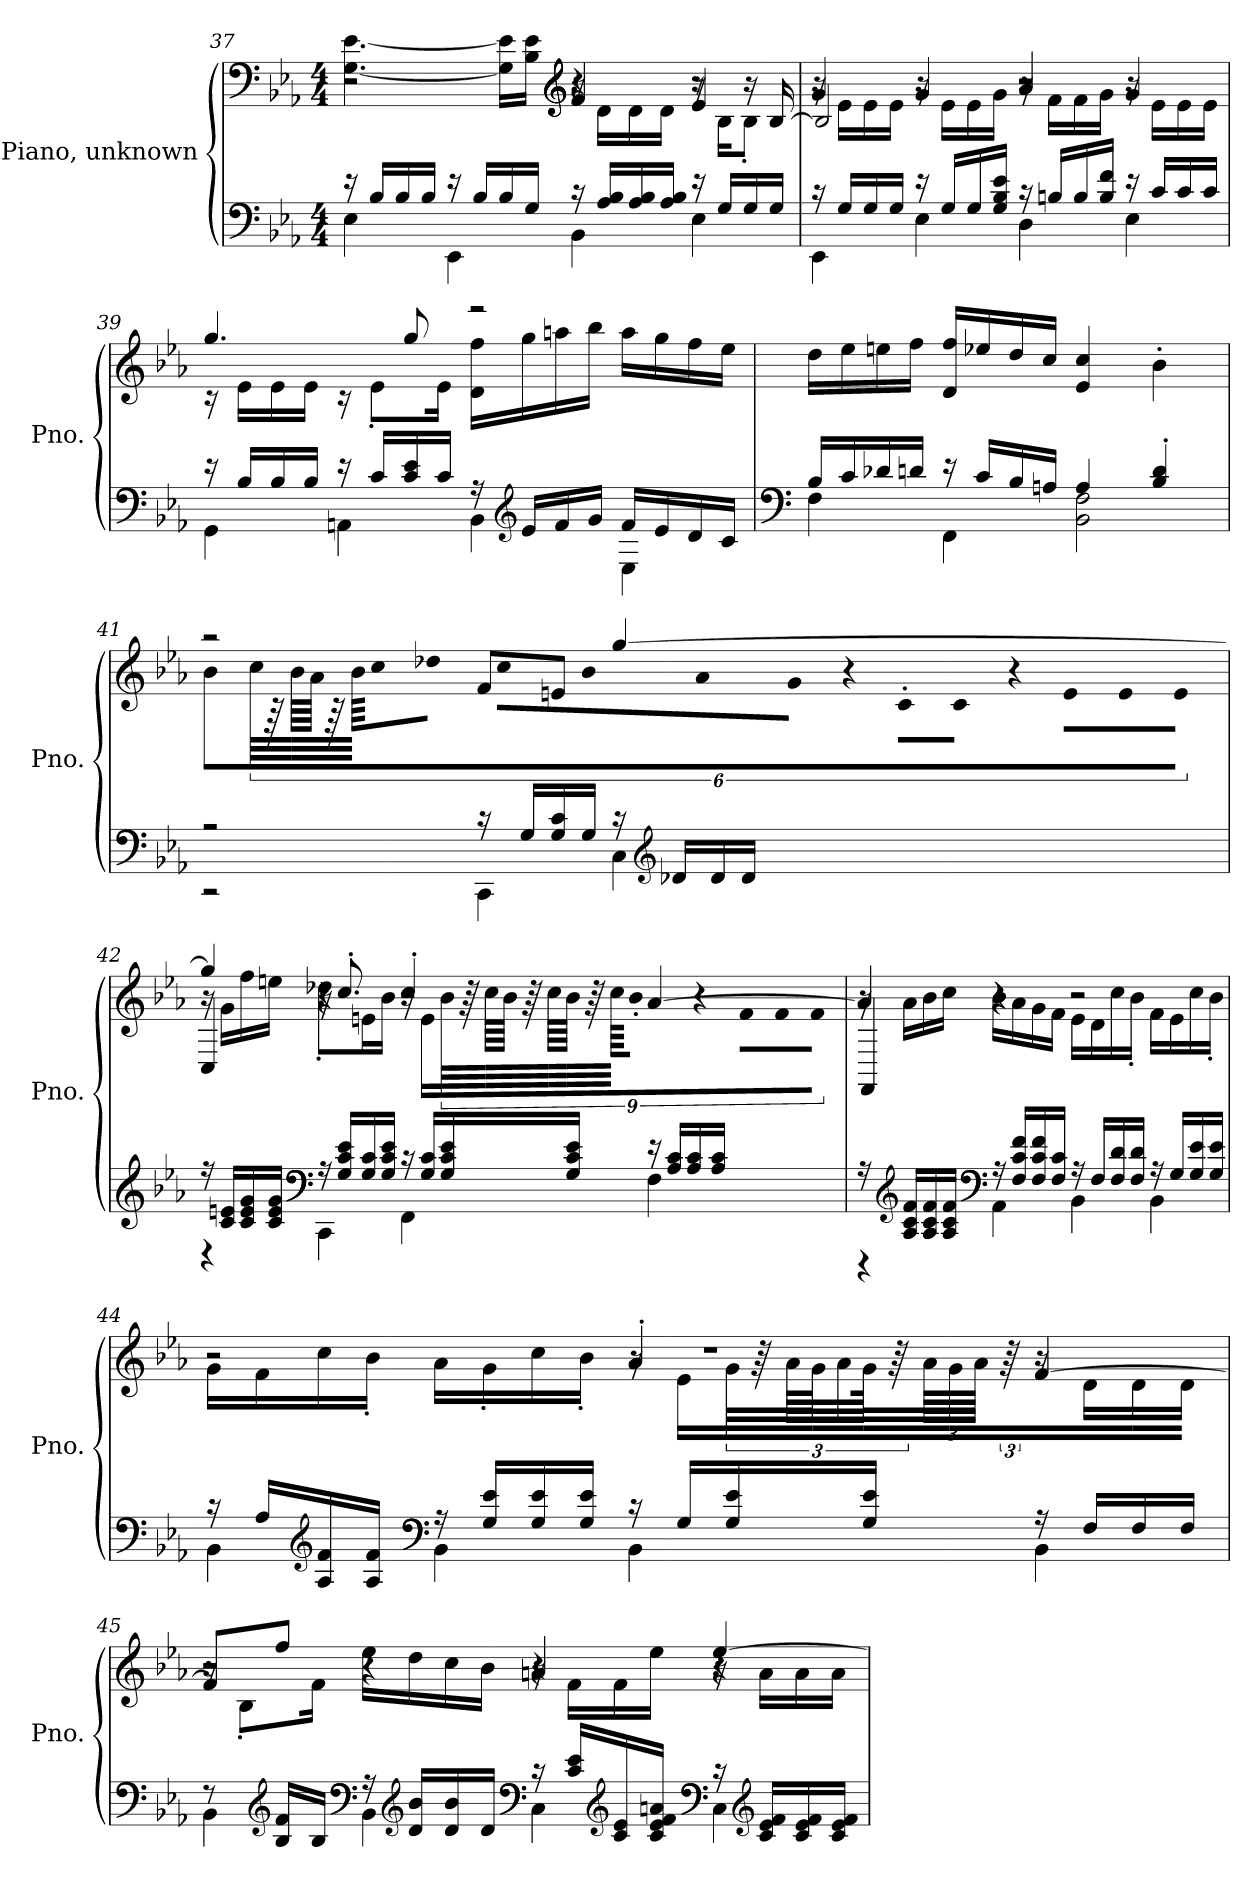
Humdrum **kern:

**kern	**kern
*part1	*part1
*staff2	*staff1
*I"Piano, unknown	*
*I'Pno.	*
!!LO:PB:g=z
*clefF4	*clefF4
*k[b-e-a-]	*k[b-e-a-]
*M4/4	*M4/4
=37	=37
*^	*^
*	*	*	*^
16r	4E-\	2r	[4.G\ [4.e-\	2r
16B-/LL	.	.	.	.
16B-/	.	.	.	.
16B-/JJ	.	.	.	.
16r	4EE-\	.	.	.
16B-/LL	.	.	.	.
16B-/	.	.	16G\] 16e-\]LL	.
16G/JJ	.	.	16B-\ 16e-\JJ	.
*	*	*clefG2	*	*
16r	4BB-\	4f/	16r	4r
16A-/ 16B-/LL	.	.	16d\LL	.
16A-/ 16B-/	.	.	16d\	.
16A-/ 16B-/JJ	.	.	16d\JJ	.
16r	4E-\	4e-/	16r	8r
16G/LL	.	.	16B-\KL	.
16G/	.	.	8B-'\J	16r
16G/JJ	.	.	.	[16B-/
=38	=38	=38	=38	=38
16r	4EE-\	4g/	16r	2B-/]
16G/LL	.	.	16e-\LL	.
16G/	.	.	16e-\	.
16G/JJ	.	.	16e-\JJ	.
16r	4E-\	4g/	16r	.
16G/LL	.	.	16e-\LL	.
16G/	.	.	16e-\	.
16G/ 16B-/ 16e-/JJ	.	.	16g\JJ	.
16r	4D\	4a-/	16r	2r
16Bn/LL	.	.	16f\LL	.
16B/	.	.	16f\	.
16B/ 16f/JJ	.	.	16g\JJ	.
16r	4E-\	4g/	16r	.
16c/LL	.	.	16e-\LL	.
16c/	.	.	16e-\	.
16c/JJ	.	.	16e-\JJ	.
*	*	*	*v	*v
!!LO:LB:g=z
=39	=39	=39	=39
16r	4GG\	4.gg/	16r
16B-/LL	.	.	16e-\LL
16B-/	.	.	16e-\
16B-/JJ	.	.	16e-\JJ
16r	4AAn\	.	16r
16c/LL	.	.	8e-'\L
16c/ 16e-/	.	8gg/	.
16c/JJ	.	.	16e-\Jk
16r	4BB-\	2r	16d\ 16ff\LL
*clefG2	*	*	*
16e-/LL	.	.	16gg\
16f/	.	.	16aan\
16g/JJ	.	.	16bb-\JJ
16f/LL	4E-\	.	16aa\LL
16e-/	.	.	16gg\
16d/	.	.	16ff\
16c/JJ	.	.	16ee-\JJ
*	*	*v	*v
=40	=40	=40
*clefF4	*	*
16B-/LL	4F\	16dd\LL
16c/	.	16ee-\
16d-X/	.	16een\
16dn/JJ	.	16ff\JJ
16r	4FF\	16d/ 16ff/LL
16c/LL	.	16ee-X/
16B-/	.	16dd/
16An/JJ	.	16cc/JJ
4A/	2BB-\ 2F\	4e-/ 4cc/
4B-/' 4d/'	.	4b-'\
!!LO:LB:g=z
=41	=41	=41
*	*	*^
2r	2r	2r	8b-\L
.	.	.	96cc\Jkkk
.	.	.	96r
.	.	.	96b-\LLLL
.	.	.	96a-\JJJJ
.	.	.	96r
.	.	.	96b-\KLLL
.	.	.	32cc\
.	.	.	32dd-X\JJJ
.	.	.	16cc\LL
.	.	.	16b-\
.	.	.	16a-\
.	.	.	16g\JJ
16r	4CC\	8f/L	16r
16G/LL	.	.	8c'\L
16G/ 16c/	.	8en/J	.
16G/JJ	.	.	16c\Jk
16r	4C\	[4gg/	16r
*clefG2	*	*	*
16d-X/LL	.	.	16e\LL
16d-/	.	.	16e\
16d-/JJ	.	.	16e\JJ
!!LO:LB:g=z
=42	=42	=42	=42
*	*	*	*^
16r	4r	4gg/]	16r	4C/
16c/ 16en/LL	.	.	16g\LL	.
16c/ 16e/ 16g/	.	.	16ff\	.
16c/ 16e/ 16g/JJ	.	.	16een\JJ	.
*clefF4	*	*	*	*
16r	4CC\	16r	8dd-X'\L	4r
16G/ 16c/ 16e/LL	.	8.cc'/	.	.
16G/ 16c/	.	.	16en\L	.
16G/ 16c/ 16e/JJ	.	.	16b-\JJ	.
16r	4FF\	4cc'/	16r	2r
16G/ 16c/LL	.	.	16e\LL	.
16G/ 16c/ 16e/	.	.	96b-\JJkk	.
.	.	.	96r	.
.	.	.	96cc\LLLL	.
.	.	.	96b-\JJJJ	.
.	.	.	96r	.
.	.	.	96cc\LLLL	.
16G/ 16c/ 16e/JJ	.	.	96b-\JJJJ	.
.	.	.	96r	.
.	.	.	96cc\KLLL	.
.	.	.	32b-'\JJJ	.
16r	4F\	[4a-/	16r	.
16A-/ 16c/LL	.	.	16f\LL	.
16A-/ 16c/	.	.	16f\	.
16A-/ 16c/JJ	.	.	16f\JJ	.
!!LO:LB:g=z	!!	!!
=43	=43	=43	=43	=43
16r	4r	4a-/]	16r	4FF/
*clefG2	*	*	*	*
16A-/ 16c/ 16f/LL	.	.	16a-\LL	.
16A-/ 16c/ 16f/	.	.	16b-\	.
16A-/ 16c/ 16f/JJ	.	.	16cc\JJ	.
*clefF4	*	*	*	*
16r	4AA-\	4r	16b-\LL	4r
16F/ 16c/ 16f/LL	.	.	16a-\	.
16F/ 16c/ 16f/	.	.	16g\	.
16F/ 16c/JJ	.	.	16f\JJ	.
16r	4BB-\	2r	16e-\LL	2r
16F/LL	.	.	16d\	.
16F/ 16d/	.	.	16cc\	.
16F/ 16d/JJ	.	.	16b-'\JJ	.
16r	4BB-\	.	16f\LL	.
16G/LL	.	.	16e-\	.
16G/ 16e-/	.	.	16cc\	.
16G/ 16e-/JJ	.	.	16b-'\JJ	.
!!LO:LB:g=z	!!	!!
=44	=44	=44	=44	=44
16r	4BB-\	1r	16g\LL	2r
16A-/LL	.	.	16f\	.
*clefG2	*	*	*	*
16A-/ 16f/	.	.	16cc\	.
16A-/ 16f/JJ	.	.	16b-'\JJ	.
*clefF4	*	*	*	*
16r	4BB-\	.	16a-\LL	.
16G/ 16e-/LL	.	.	16g'\	.
16G/ 16e-/	.	.	16cc\	.
16G/ 16e-/JJ	.	.	16b-'\JJ	.
16r	4BB-\	.	16r	4a-'/
16G/LL	.	.	16e-\LL	.
16G/ 16e-/	.	.	96g\JJkk	.
.	.	.	96r	.
.	.	.	96a-\LLLL	.
*	*	*	*Xbrackettup	*
.	.	.	96g\J	.
.	.	.	48a-\	.
*	*	*	*brackettup	*
16G/ 16e-/JJ	.	.	96g\JJJk	.
.	.	.	96r	.
.	.	.	96a-\LLLL	.
.	.	.	96g\	.
.	.	.	96a-\JJJJ	.
.	.	.	96r	.
16r	4BB-\	.	16r	[4f/
16F/LL	.	.	16d\LL	.
16F/	.	.	16d\	.
16F/JJ	.	.	16d\JJ	.
!!LO:PB:g=z	!!	!!
=45	=45	=45	=45	=45
8r	4BB-\	2r	16r	8f/L]
.	.	.	8B-'\L	.
*clefG2	*	*	*	*
16B-/ 16f/LL	.	.	.	8ff/J
16B-/JJ	.	.	16f\Jk	.
*clefF4	*	*	*	*
16r	4BB-\	.	16ee-\LL	4r
*clefG2	*	*	*	*
16d/ 16b-/LL	.	.	16dd\	.
16d/ 16b-/	.	.	16cc\	.
16d/JJ	.	.	16b-\JJ	.
*clefF4	*	*	*	*
16r	4C\	4r	16r	4an/
16c/ 16e-/LL	.	.	16f\LL	.
*clefG2	*	*	*	*
16c/ 16e-/	.	.	16f\	.
16c/ 16e-/ 16f/ 16an/JJ	.	.	16ee-\JJ	.
*clefF4	*	*	*	*
16r	4C\	[4ee-/	16r	4r
*clefG2	*	*	*	*
16c/ 16e-/ 16f/LL	.	.	16a\LL	.
16c/ 16e-/ 16f/	.	.	16a\	.
16c/ 16e-/ 16f/JJ	.	.	16a\JJ	.
*v	*v	*	*	*
*	*v	*v	*v
=	=
*-	*-
